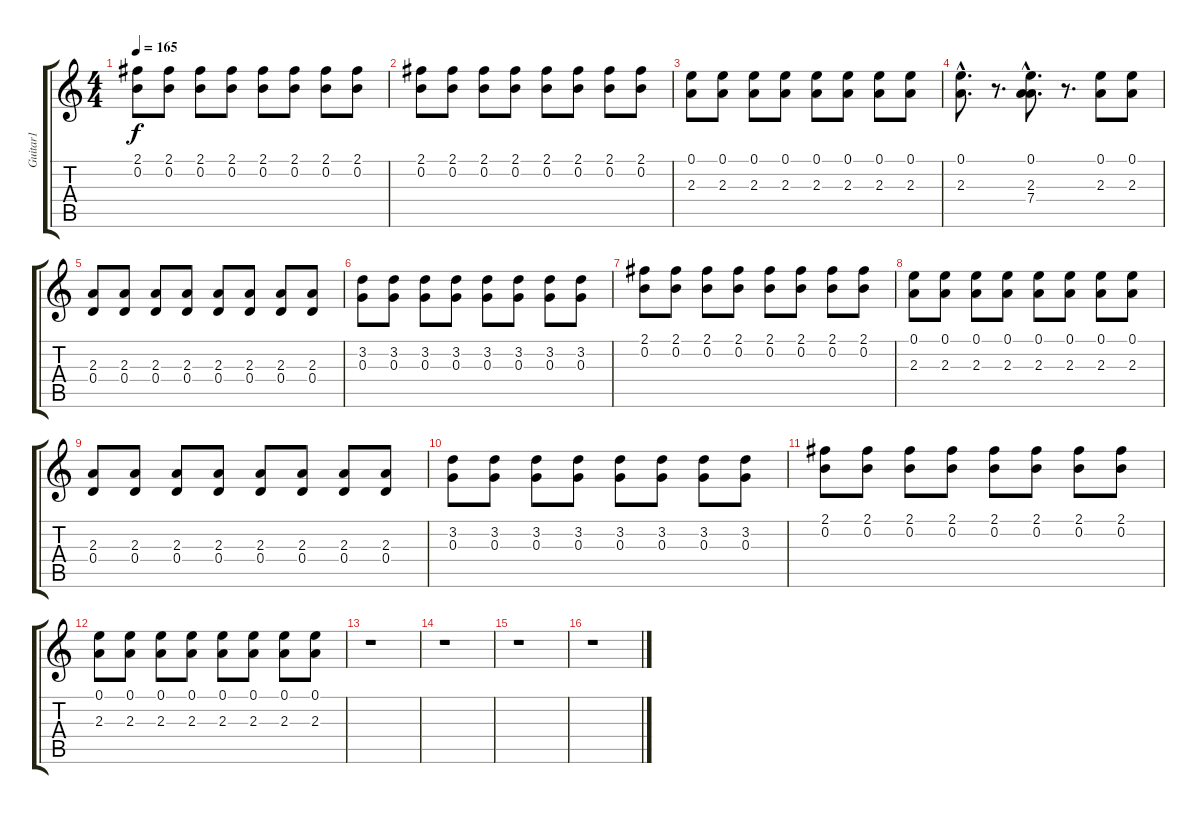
\track ("Guitar1" "Guitar1") {instrument overdrivenguitar}
\staff {score tabs}
\tuning (E4 B3 G3 D3 A2 E2) {hide}
\ts (4 4)
\tempo 165
\clef g2
\ks c
(2.1 0.2).8{dy f} (2.1 0.2).8 (2.1 0.2).8 (2.1 0.2).8 (2.1 0.2).8 (2.1 0.2).8 (2.1 0.2).8 (2.1 0.2).8 |
(2.1 0.2).8 (2.1 0.2).8 (2.1 0.2).8 (2.1 0.2).8 (2.1 0.2).8 (2.1 0.2).8 (2.1 0.2).8 (2.1 0.2).8 |
(0.1 2.3).8 (0.1 2.3).8 (0.1 2.3).8 (0.1 2.3).8 (0.1 2.3).8 (0.1 2.3).8 (0.1 2.3).8 (0.1 2.3).8 |
(0.1{hac} 2.3{hac}).8{d} r.8{d} (0.1{hac} 2.3{hac} 7.4{hac}).8{d} r.8{d} (0.1 2.3).8 (0.1 2.3).8 |
(2.3 0.4).8 (2.3 0.4).8 (2.3 0.4).8 (2.3 0.4).8 (2.3 0.4).8 (2.3 0.4).8 (2.3 0.4).8 (2.3 0.4).8 |
(3.2 0.3).8 (3.2 0.3).8 (3.2 0.3).8 (3.2 0.3).8 (3.2 0.3).8 (3.2 0.3).8 (3.2 0.3).8 (3.2 0.3).8 |
(2.1 0.2).8 (2.1 0.2).8 (2.1 0.2).8 (2.1 0.2).8 (2.1 0.2).8 (2.1 0.2).8 (2.1 0.2).8 (2.1 0.2).8 |
(0.1 2.3).8 (0.1 2.3).8 (0.1 2.3).8 (0.1 2.3).8 (0.1 2.3).8 (0.1 2.3).8 (0.1 2.3).8 (0.1 2.3).8 |
(2.3 0.4).8 (2.3 0.4).8 (2.3 0.4).8 (2.3 0.4).8 (2.3 0.4).8 (2.3 0.4).8 (2.3 0.4).8 (2.3 0.4).8 |
(3.2 0.3).8 (3.2 0.3).8 (3.2 0.3).8 (3.2 0.3).8 (3.2 0.3).8 (3.2 0.3).8 (3.2 0.3).8 (3.2 0.3).8 |
(2.1 0.2).8 (2.1 0.2).8 (2.1 0.2).8 (2.1 0.2).8 (2.1 0.2).8 (2.1 0.2).8 (2.1 0.2).8 (2.1 0.2).8 |
(0.1 2.3).8 (0.1 2.3).8 (0.1 2.3).8 (0.1 2.3).8 (0.1 2.3).8 (0.1 2.3).8 (0.1 2.3).8 (0.1 2.3).8 |
r.1 |
r.1 |
r.1 |
r.1
